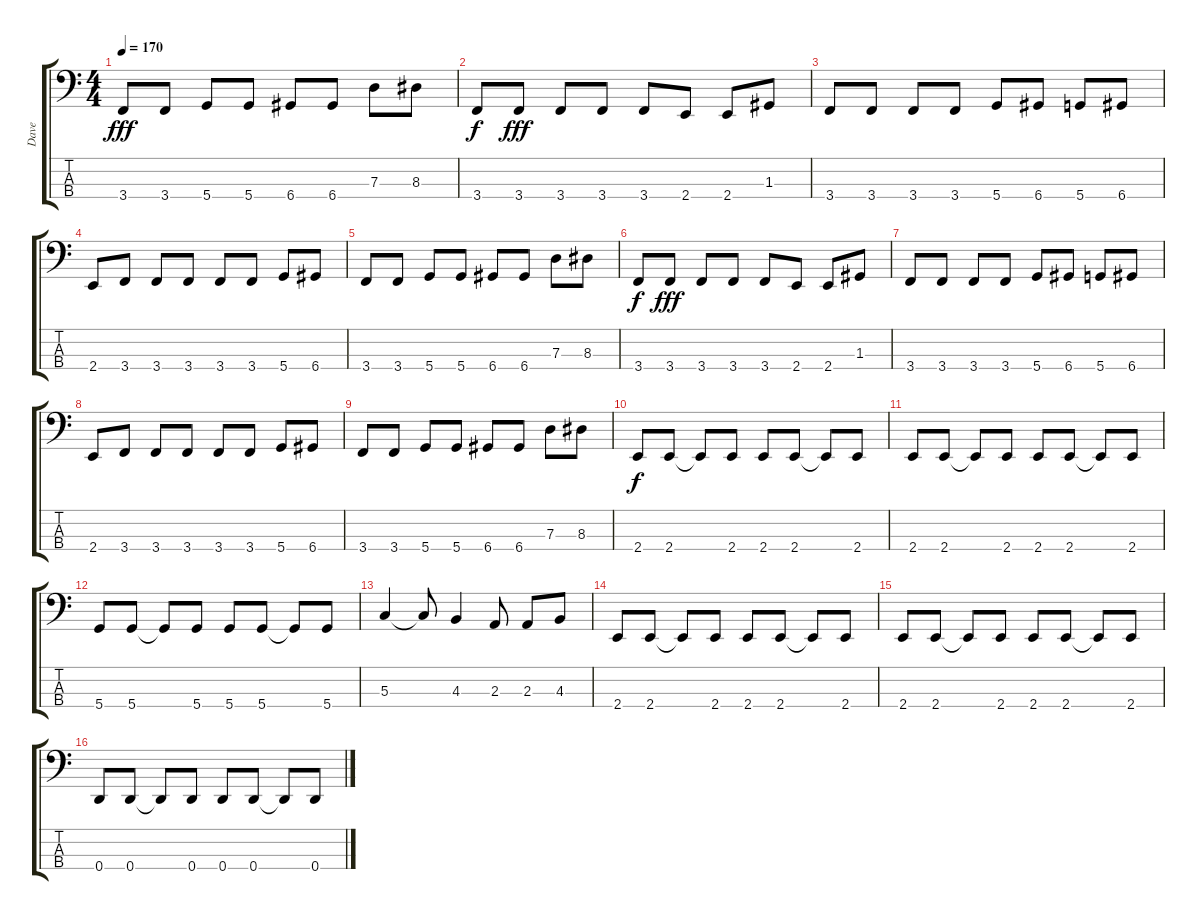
\track ("Dave" "Dave") {instrument electricbasspick}
\staff {score tabs}
\tuning (F2 C2 G1 D1) {hide}
\ts (4 4)
\tempo 170
\clef f4
\ks c
3.4.8{dy fff} 3.4.8 5.4.8 5.4.8 6.4.8 6.4.8 7.3.8 8.3.8 |
3.4.8{dy f} 3.4.8{dy fff} 3.4.8 3.4.8 3.4.8 2.4.8 2.4.8 1.3.8 |
3.4.8 3.4.8 3.4.8 3.4.8 5.4.8 6.4.8 5.4.8 6.4.8 |
2.4.8 3.4.8 3.4.8 3.4.8 3.4.8 3.4.8 5.4.8 6.4.8 |
3.4.8 3.4.8 5.4.8 5.4.8 6.4.8 6.4.8 7.3.8 8.3.8 |
3.4.8{dy f} 3.4.8{dy fff} 3.4.8 3.4.8 3.4.8 2.4.8 2.4.8 1.3.8 |
3.4.8 3.4.8 3.4.8 3.4.8 5.4.8 6.4.8 5.4.8 6.4.8 |
2.4.8 3.4.8 3.4.8 3.4.8 3.4.8 3.4.8 5.4.8 6.4.8 |
3.4.8 3.4.8 5.4.8 5.4.8 6.4.8 6.4.8 7.3.8 8.3.8 |
2.4.8{dy f} 2.4.8 2.4{t}.8 2.4.8 2.4.8 2.4.8 2.4{t}.8 2.4.8 |
2.4.8 2.4.8 2.4{t}.8 2.4.8 2.4.8 2.4.8 2.4{t}.8 2.4.8 |
5.4.8 5.4.8 5.4{t}.8 5.4.8 5.4.8 5.4.8 5.4{t}.8 5.4.8 |
5.3.4 5.3{t}.8 4.3.4 2.3.8 2.3.8 4.3.8 |
2.4.8 2.4.8 2.4{t}.8 2.4.8 2.4.8 2.4.8 2.4{t}.8 2.4.8 |
2.4.8 2.4.8 2.4{t}.8 2.4.8 2.4.8 2.4.8 2.4{t}.8 2.4.8 |
0.4.8 0.4.8 0.4{t}.8 0.4.8 0.4.8 0.4.8 0.4{t}.8 0.4.8
